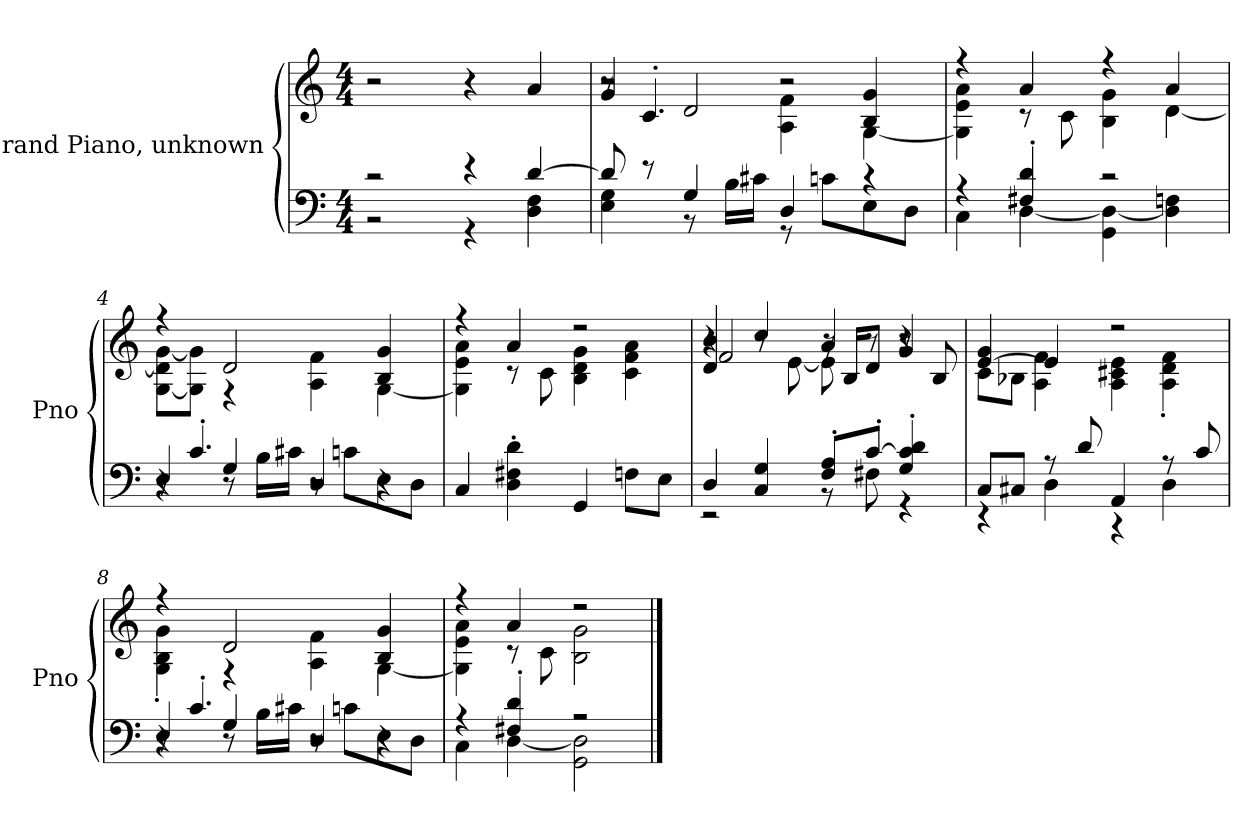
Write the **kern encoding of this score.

**kern	**kern
*part1	*part1
*staff2	*staff1
*I"Grand Piano, unknown	*
*I'Pno	*
*clefF4	*clefG2
*k[]	*k[]
*M4/4	*M4/4
*MM120	*MM120
=1	=1
*^	*
2r	2r	2r
4r	4r	4r
[4d/	4D\ 4F\	4a/
=2	=2	=2
*	*	*^
*	*	*	*^
8d/]	4E\ 4G\	4g/	2r	8r
8r	.	.	.	4.c'/
4G/	8r	2d/	.	.
.	16B\LL	.	.	.
.	16c#X\JJ	.	.	.
4D/	8r	.	4A\ 4f\	2r
.	8cn\L	.	.	.
4r	8E\	4B/ 4g/	[4G\	.
.	8D\J	.	.	.
*	*	*	*v	*v
=3	=3	=3	=3
4r	4C\	4r	4G\] 4e\ 4a\
4F#X/' 4d/'	[4D\	4a/	8r
.	.	.	8c\
2r	4GG\ 4D\_	4r	4B\ 4g\
.	4D\] 4Fn\	4a/	[4d\
=4	=4	=4	=4
*	*^	*	*
8r	4r	4E/	4r	[8G\ 8d\] [8g\L
4.c'/	.	.	.	8G\] 8g\]J
.	8r	4G/	2d/	4r
.	16B\LL	.	.	.
.	16c#X\JJ	.	.	.
2r	8r	4D/	.	4A\ 4f\
.	8cn\L	.	.	.
.	8E\	4r	4B/ 4g/	[4G\
.	8D\J	.	.	.
*v	*v	*v	*	*
=5	=5	=5
4C/	4r	4G\] 4e\ 4a\
4D\' 4F#X\' 4d\'	4a/	8r
.	.	8c\
4GG/	2r	4B\ 4d\ 4g\
8Fn\L	.	4c\ 4f\ 4a\
8E\J	.	.
!!LO:LB:g=z
=6	=6	=6
*^	*	*^
4D/	2r	4d/ 4b/	4r	2f/
4C/ 4G/	.	4cc/	8r	.
.	.	.	[8e\	.
8F/' 8A/'L	8r	4a/	8e\]	16r
.	.	.	.	16B/KL
[8c'/J	8F#X\	.	8r	8d/J
4G/' 4c/]' 4d/'	4r	4g/	4r	8r
.	.	.	.	8B/
*	*	*	*v	*v
=7	=7	=7	=7
8C/L	4r	[4e/ 4g/	8c\L
8C#X/J	.	.	8B-X\J
8r	4D\	4e/]	4A\ 4f\
8d/	.	.	.
4AA/	4r	2r	4A\ 4c#X\ 4e\
8r	4D\	.	4A\' 4d\' 4f\'
8c/	.	.	.
=8	=8	=8	=8
*	*^	*	*
8r	4r	4E/	4r	4G\' 4B\' 4g\'
4.c'/	.	.	.	.
.	8r	4G/	2d/	4r
.	16B\LL	.	.	.
.	16c#X\JJ	.	.	.
2r	8r	4D/	.	4A\ 4f\
.	8cn\L	.	.	.
.	8E\	4r	4B/ 4g/	[4G\
.	8D\J	.	.	.
*	*v	*v	*	*
=9	=9	=9	=9
4r	4C\	4r	4G\] 4e\ 4a\
4F#X/' 4d/'	[4D\	4a/	8r
.	.	.	8c\
2r	2GG\ 2D\]	2r	2B\ 2g\
*v	*v	*	*
*	*v	*v
==	==
*-	*-
